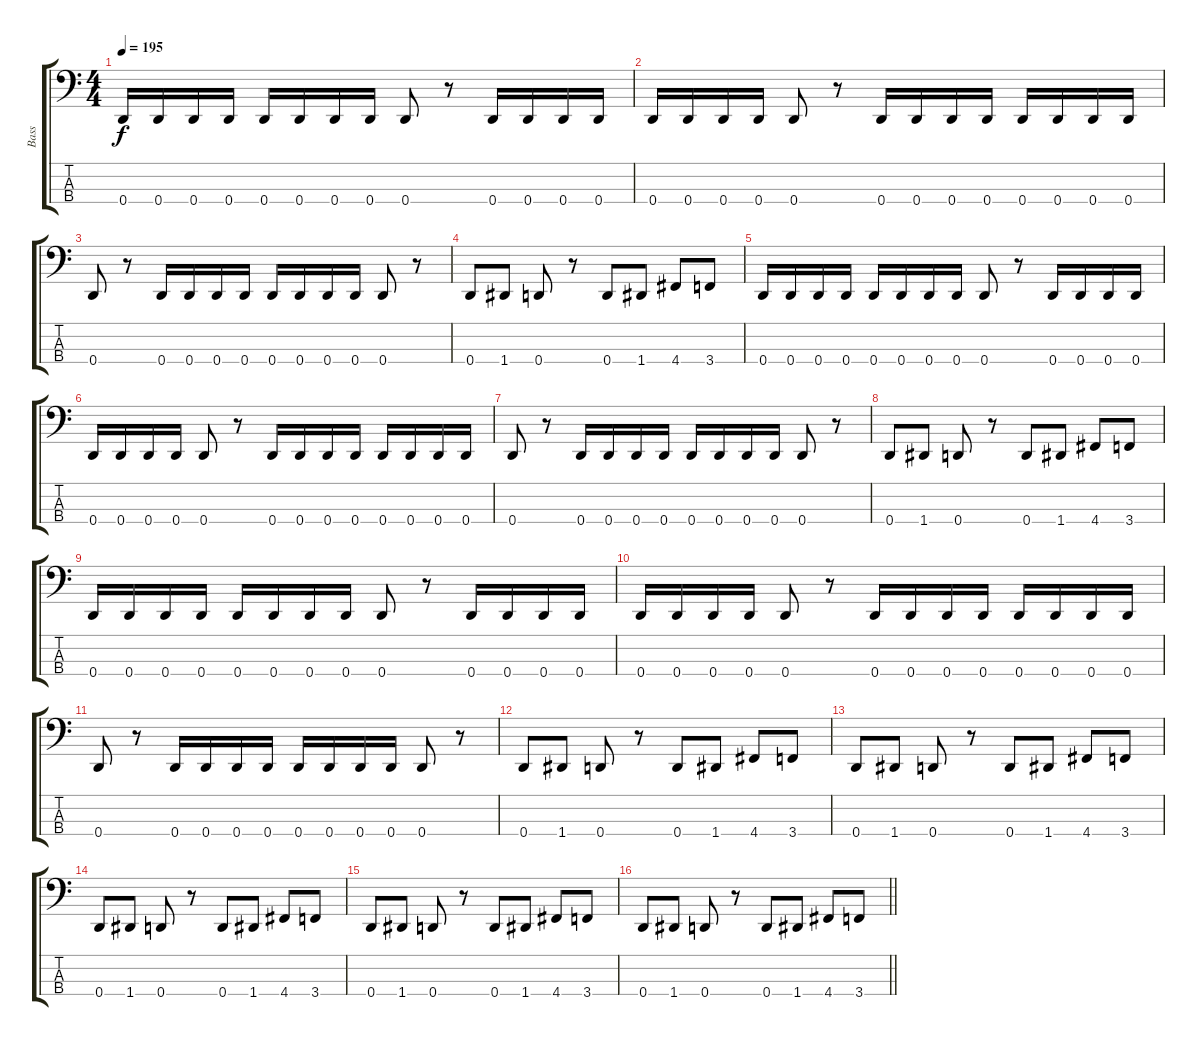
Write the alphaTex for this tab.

\track ("Bass" "Bass") {instrument electricbassfinger}
\staff {score tabs}
\tuning (G2 D2 A1 D1) {hide}
\ts (4 4)
\tempo 195
\clef f4
\ks c
0.4.16{dy f} 0.4.16 0.4.16 0.4.16 0.4.16 0.4.16 0.4.16 0.4.16 0.4.8 r.8 0.4.16 0.4.16 0.4.16 0.4.16 |
0.4.16 0.4.16 0.4.16 0.4.16 0.4.8 r.8 0.4.16 0.4.16 0.4.16 0.4.16 0.4.16 0.4.16 0.4.16 0.4.16 |
0.4.8 r.8 0.4.16 0.4.16 0.4.16 0.4.16 0.4.16 0.4.16 0.4.16 0.4.16 0.4.8 r.8 |
0.4.8 1.4.8 0.4.8 r.8 0.4.8 1.4.8 4.4.8 3.4.8 |
0.4.16 0.4.16 0.4.16 0.4.16 0.4.16 0.4.16 0.4.16 0.4.16 0.4.8 r.8 0.4.16 0.4.16 0.4.16 0.4.16 |
0.4.16 0.4.16 0.4.16 0.4.16 0.4.8 r.8 0.4.16 0.4.16 0.4.16 0.4.16 0.4.16 0.4.16 0.4.16 0.4.16 |
0.4.8 r.8 0.4.16 0.4.16 0.4.16 0.4.16 0.4.16 0.4.16 0.4.16 0.4.16 0.4.8 r.8 |
0.4.8 1.4.8 0.4.8 r.8 0.4.8 1.4.8 4.4.8 3.4.8 |
0.4.16 0.4.16 0.4.16 0.4.16 0.4.16 0.4.16 0.4.16 0.4.16 0.4.8 r.8 0.4.16 0.4.16 0.4.16 0.4.16 |
0.4.16 0.4.16 0.4.16 0.4.16 0.4.8 r.8 0.4.16 0.4.16 0.4.16 0.4.16 0.4.16 0.4.16 0.4.16 0.4.16 |
0.4.8 r.8 0.4.16 0.4.16 0.4.16 0.4.16 0.4.16 0.4.16 0.4.16 0.4.16 0.4.8 r.8 |
0.4.8 1.4.8 0.4.8 r.8 0.4.8 1.4.8 4.4.8 3.4.8 |
0.4.8 1.4.8 0.4.8 r.8 0.4.8 1.4.8 4.4.8 3.4.8 |
0.4.8 1.4.8 0.4.8 r.8 0.4.8 1.4.8 4.4.8 3.4.8 |
0.4.8 1.4.8 0.4.8 r.8 0.4.8 1.4.8 4.4.8 3.4.8 |
\barLineRight lightlight
0.4.8 1.4.8 0.4.8 r.8 0.4.8 1.4.8 4.4.8 3.4.8
